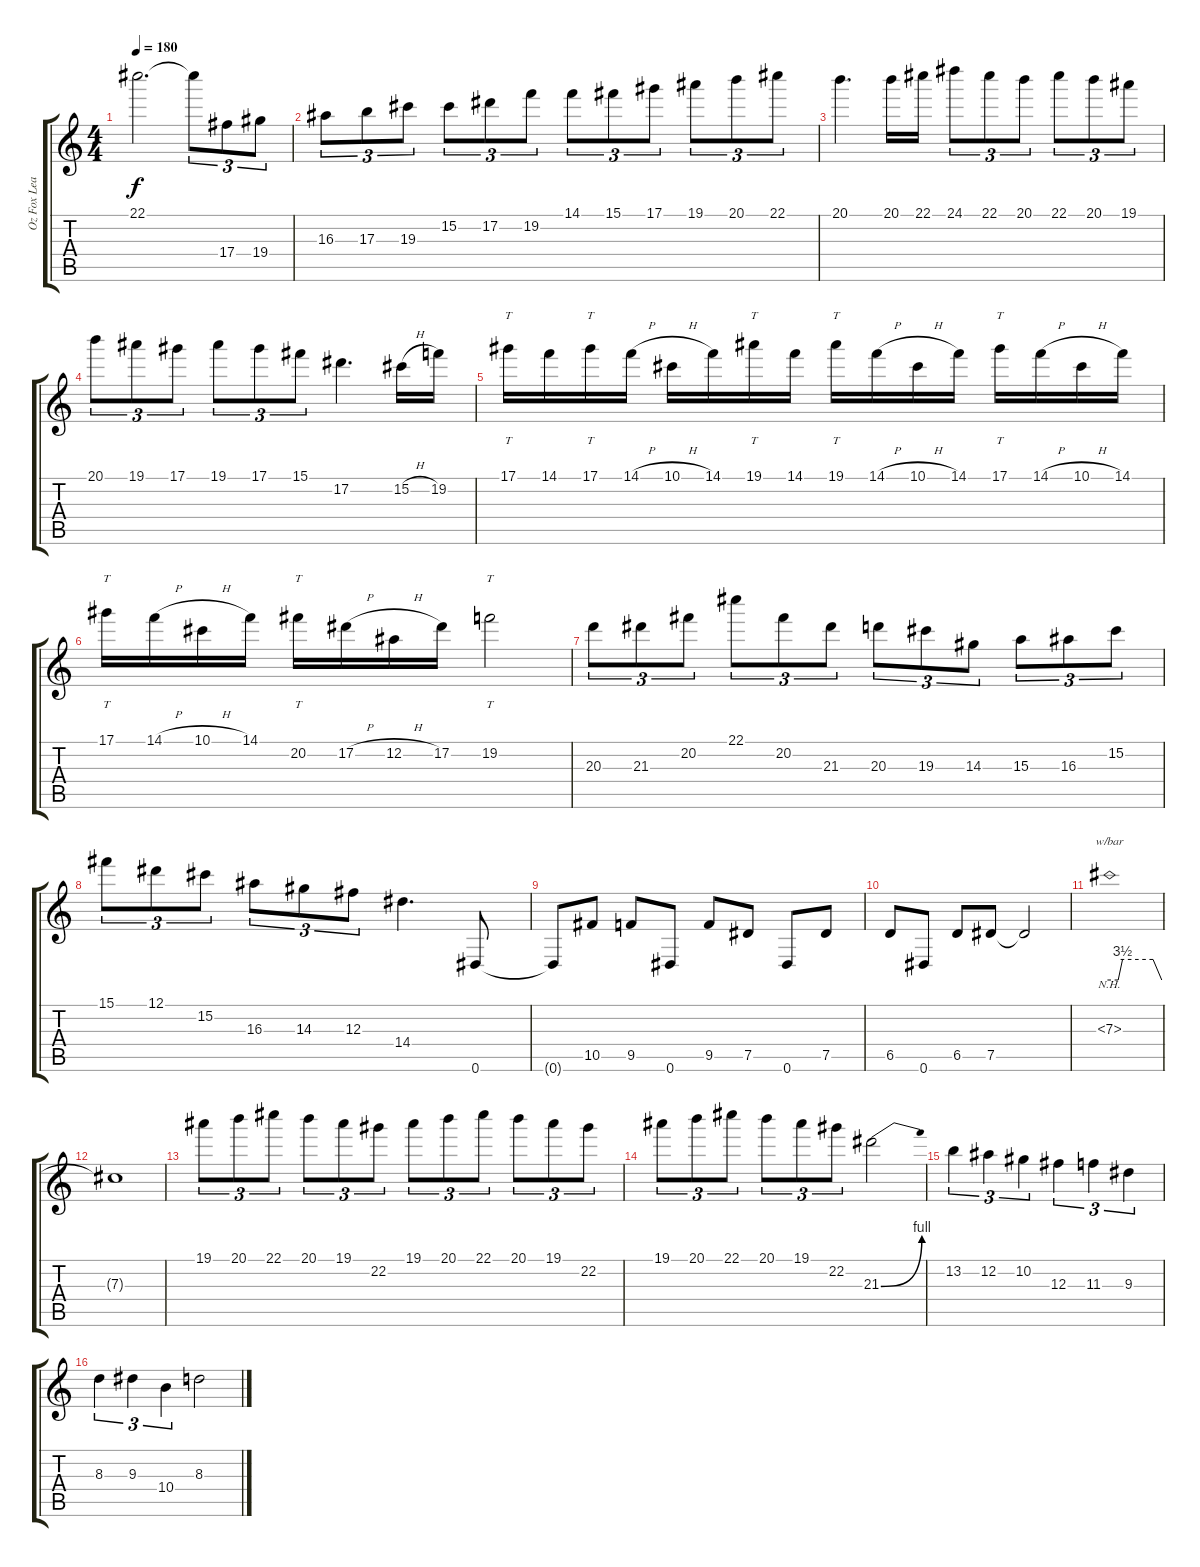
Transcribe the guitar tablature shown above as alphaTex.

\track ("Oz Fox Lead" "Oz Fox Lea") {instrument distortionguitar}
\staff {score tabs}
\tuning (Eb4 Bb3 Gb3 Db3 Ab2 Eb2) {hide}
\ts (4 4)
\tempo 180
\clef g2
\ks c
22.1{t}.2{d dy f} 22.1{t}.8{tu (3 2)} 17.4.8{tu (3 2)} 19.4.8{tu (3 2)} |
16.3.8{tu (3 2)} 17.3.8{tu (3 2)} 19.3.8{tu (3 2)} 15.2.8{tu (3 2)} 17.2.8{tu (3 2)} 19.2.8{tu (3 2)} 14.1.8{tu (3 2)} 15.1.8{tu (3 2)} 17.1.8{tu (3 2)} 19.1.8{tu (3 2)} 20.1.8{tu (3 2)} 22.1.8{tu (3 2)} |
20.1.4{d} 20.1.16 22.1.16 24.1.8{tu (3 2)} 22.1.8{tu (3 2)} 20.1.8{tu (3 2)} 22.1.8{tu (3 2)} 20.1.8{tu (3 2)} 19.1.8{tu (3 2)} |
20.1.8{tu (3 2)} 19.1.8{tu (3 2)} 17.1.8{tu (3 2)} 19.1.8{tu (3 2)} 17.1.8{tu (3 2)} 15.1.8{tu (3 2)} 17.2.4{d} 15.2{h}.16 19.2.16 |
17.1.16{tt} 14.1.16 17.1.16{tt} 14.1{h}.16 10.1{h}.16 14.1.16 19.1.16{tt} 14.1.16 19.1.16{tt} 14.1{h}.16 10.1{h}.16 14.1.16 17.1.16{tt} 14.1{h}.16 10.1{h}.16 14.1.16 |
17.1.16{tt} 14.1{h}.16 10.1{h}.16 14.1.16 20.2.16{tt} 17.2{h}.16 12.2{h}.16 17.2.16 19.2.2{tt} |
20.3.8{tu (3 2)} 21.3.8{tu (3 2)} 20.2.8{tu (3 2)} 22.1.8{tu (3 2)} 20.2.8{tu (3 2)} 21.3.8{tu (3 2)} 20.3.8{tu (3 2)} 19.3.8{tu (3 2)} 14.3.8{tu (3 2)} 15.3.8{tu (3 2)} 16.3.8{tu (3 2)} 15.2.8{tu (3 2)} |
15.1.8{tu (3 2)} 12.1.8{tu (3 2)} 15.2.8{tu (3 2)} 16.3.8{tu (3 2)} 14.3.8{tu (3 2)} 12.3.8{tu (3 2)} 14.4.4{d} 0.6.8 |
0.6{t}.8 10.5.8 9.5.8 0.6.8 9.5.8 7.5.8 0.6.8 7.5.8 |
6.5.8 0.6.8 6.5.8 7.5.8 7.5{t}.2 |
7.3{nh}.1{tbe (custom default 0 0 10 0 15 14 50 14 60 0)} |
7.3{t}.1 |
19.1.8{tu (3 2)} 20.1.8{tu (3 2)} 22.1.8{tu (3 2)} 20.1.8{tu (3 2)} 19.1.8{tu (3 2)} 22.2.8{tu (3 2)} 19.1.8{tu (3 2)} 20.1.8{tu (3 2)} 22.1.8{tu (3 2)} 20.1.8{tu (3 2)} 19.1.8{tu (3 2)} 22.2.8{tu (3 2)} |
19.1.8{tu (3 2)} 20.1.8{tu (3 2)} 22.1.8{tu (3 2)} 20.1.8{tu (3 2)} 19.1.8{tu (3 2)} 22.2.8{tu (3 2)} 21.3{be (bend 0 0 60 4)}.2 |
13.2.4{tu (3 2)} 12.2.4{tu (3 2)} 10.2.4{tu (3 2)} 12.3.4{tu (3 2)} 11.3.4{tu (3 2)} 9.3.4{tu (3 2)} |
8.3.4{tu (3 2)} 9.3.4{tu (3 2)} 10.4.4{tu (3 2)} 8.3.2
